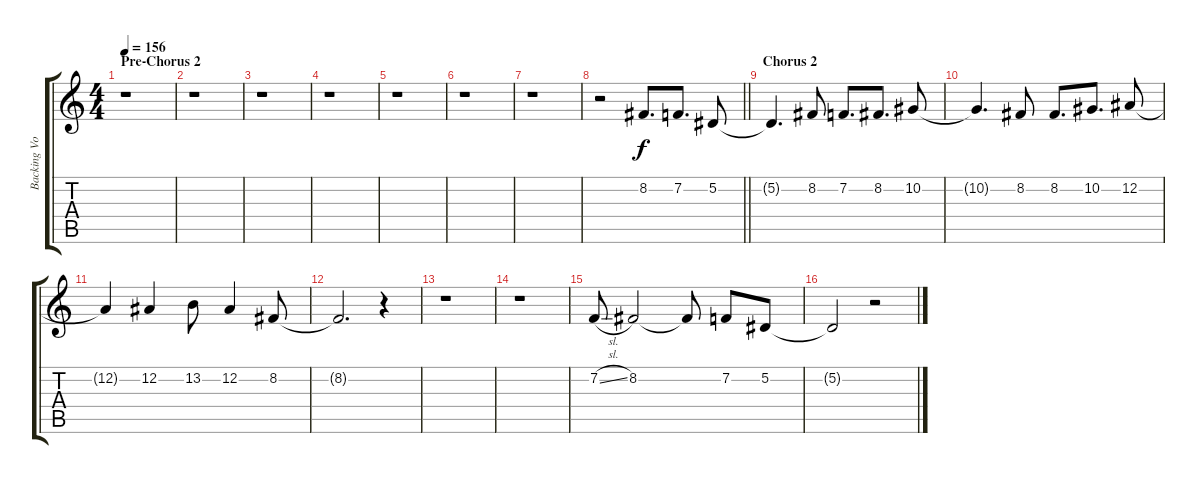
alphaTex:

\track ("Backing Vocals" "Backing Vo") {instrument pad3polysynth}
\staff {score tabs}
\tuning (Eb4 Bb3 Gb3 Db3 Ab2 Eb2) {hide}
\ts (4 4)
\section ("" "Pre-Chorus 2")
\tempo 156
\clef g2
\ks c
r.1{dy mf} |
r.1 |
r.1 |
r.1 |
r.1 |
r.1 |
r.1 |
\barLineRight lightlight
r.2 8.2.8{d dy f} 7.2.8{d} 5.2.8 |
\section ("" "Chorus 2")
5.2{t}.4{d} 8.2.8 7.2.8{d} 8.2.8{d} 10.2.8 |
10.2{t}.4{d} 8.2.8 8.2.8{d} 10.2.8{d} 12.2.8 |
12.2{t}.4 12.2.4 13.2.8 12.2.4 8.2.8 |
8.2{t}.2{d} r.4 |
r.1 |
r.1 |
7.2{sl}.8 8.2.2 8.2{t}.8 7.2.8 5.2.8 |
5.2{t}.2 r.2
